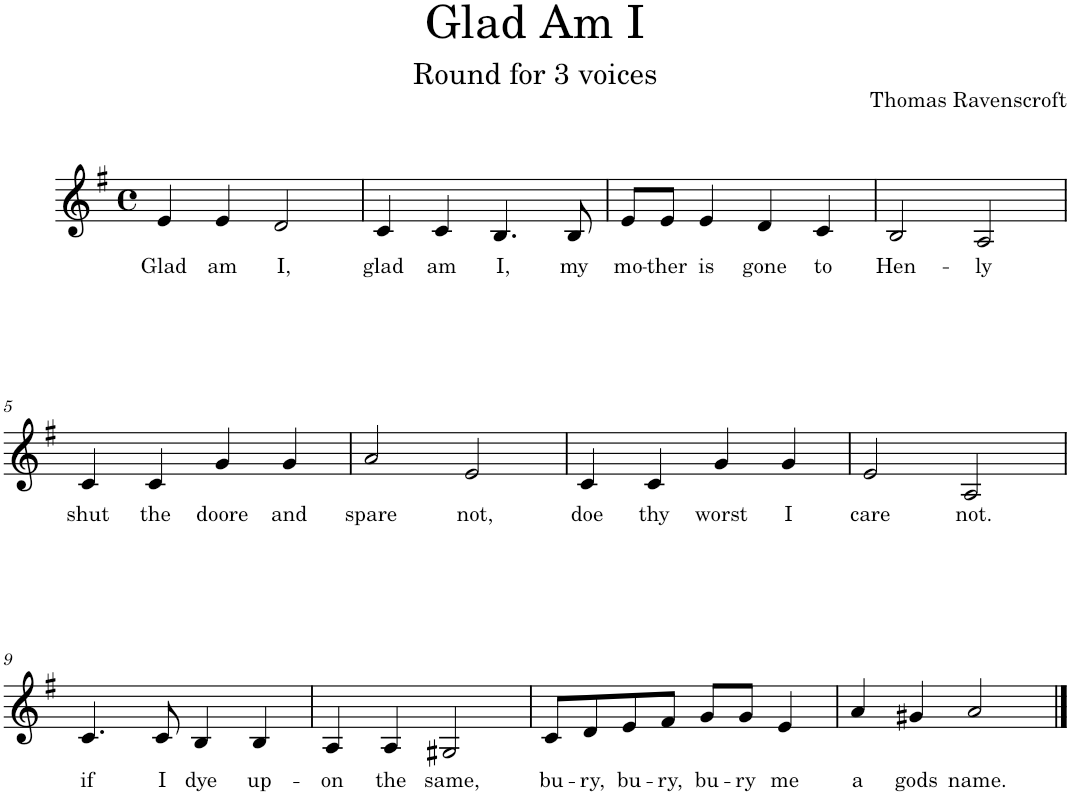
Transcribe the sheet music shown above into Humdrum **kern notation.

**kern	**text
*part1	*part1
*staff1	*staff1
*I"Voice	*
*I'Vo.	*
*clefG2	*
*k[f#]	*
*M4/4	*
*met(c)	*
=1	=1
!	!LO:LY:b
4e/	Glad
!	!LO:LY:b
4e/	am
!	!LO:LY:b
2d/	I,
=2	=2
!	!LO:LY:b
4c/	glad
!	!LO:LY:b
4c/	am
!	!LO:LY:b
4.B/	I,
!	!LO:LY:b
8B/	my
=3	=3
!	!LO:LY:b
8e/L	mo-
!	!LO:LY:b
8e/J	-ther
!	!LO:LY:b
4e/	is
!	!LO:LY:b
4d/	gone
!	!LO:LY:b
4c/	to
=4	=4
!	!LO:LY:b
2B/	Hen-
!	!LO:LY:b
2A/	-ly
!!LO:LB:g=z
=5	=5
!	!LO:LY:b
4c/	shut
!	!LO:LY:b
4c/	the
!	!LO:LY:b
4g/	doore
!	!LO:LY:b
4g/	and
=6	=6
!	!LO:LY:b
2a/	spare
!	!LO:LY:b
2e/	not,
=7	=7
!	!LO:LY:b
4c/	doe
!	!LO:LY:b
4c/	thy
!	!LO:LY:b
4g/	worst
!	!LO:LY:b
4g/	I
=8	=8
!	!LO:LY:b
2e/	care
!	!LO:LY:b
2A/	not.
!!LO:LB:g=z
=9	=9
!	!LO:LY:b
4.c/	if
!	!LO:LY:b
8c/	I
!	!LO:LY:b
4B/	dye
!	!LO:LY:b
4B/	up-
=10	=10
!	!LO:LY:b
4A/	-on
!	!LO:LY:b
4A/	the
!	!LO:LY:b
2G#X/	same,
=11	=11
!	!LO:LY:b
8c/L	bu-
!	!LO:LY:b
8d/	-ry,
!	!LO:LY:b
8e/	bu-
!	!LO:LY:b
8f#/J	-ry,
!	!LO:LY:b
8g/L	bu-
!	!LO:LY:b
8g/J	-ry
!	!LO:LY:b
4e/	me
=12	=12
!	!LO:LY:b
4a/	a
!	!LO:LY:b
4g#X/	gods
!	!LO:LY:b
2a/	name.
==	==
*-	*-
